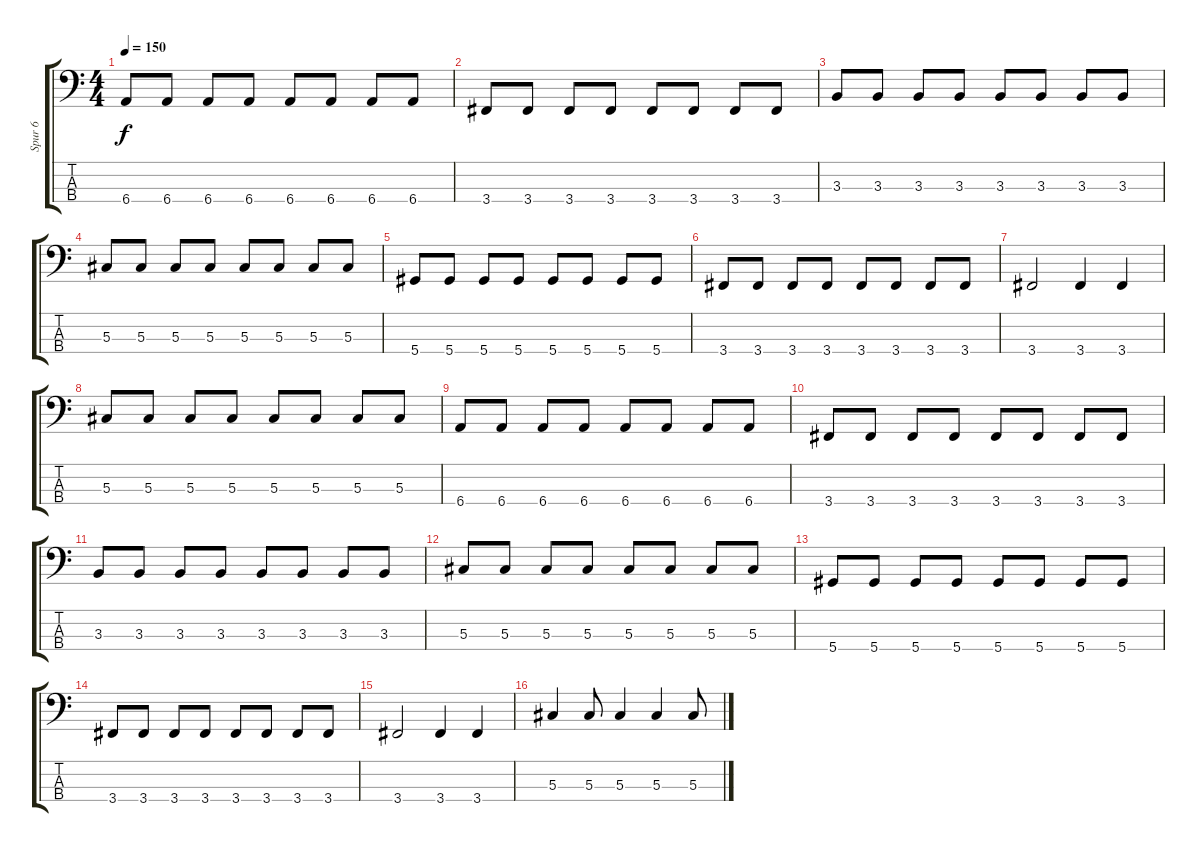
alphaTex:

\track ("Spur 6" "Spur 6") {instrument electricbassfinger}
\staff {score tabs}
\tuning (Gb2 Db2 Ab1 Eb1) {hide}
\ts (4 4)
\tempo 150
\clef f4
\ks c
6.4.8{dy f} 6.4.8 6.4.8 6.4.8 6.4.8 6.4.8 6.4.8 6.4.8 |
3.4.8 3.4.8 3.4.8 3.4.8 3.4.8 3.4.8 3.4.8 3.4.8 |
3.3.8 3.3.8 3.3.8 3.3.8 3.3.8 3.3.8 3.3.8 3.3.8 |
5.3.8 5.3.8 5.3.8 5.3.8 5.3.8 5.3.8 5.3.8 5.3.8 |
5.4.8 5.4.8 5.4.8 5.4.8 5.4.8 5.4.8 5.4.8 5.4.8 |
3.4.8 3.4.8 3.4.8 3.4.8 3.4.8 3.4.8 3.4.8 3.4.8 |
3.4.2 3.4.4 3.4.4 |
5.3.8 5.3.8 5.3.8 5.3.8 5.3.8 5.3.8 5.3.8 5.3.8 |
6.4.8 6.4.8 6.4.8 6.4.8 6.4.8 6.4.8 6.4.8 6.4.8 |
3.4.8 3.4.8 3.4.8 3.4.8 3.4.8 3.4.8 3.4.8 3.4.8 |
3.3.8 3.3.8 3.3.8 3.3.8 3.3.8 3.3.8 3.3.8 3.3.8 |
5.3.8 5.3.8 5.3.8 5.3.8 5.3.8 5.3.8 5.3.8 5.3.8 |
5.4.8 5.4.8 5.4.8 5.4.8 5.4.8 5.4.8 5.4.8 5.4.8 |
3.4.8 3.4.8 3.4.8 3.4.8 3.4.8 3.4.8 3.4.8 3.4.8 |
3.4.2 3.4.4 3.4.4 |
5.3.4 5.3.8 5.3.4 5.3.4 5.3{ss}.8
